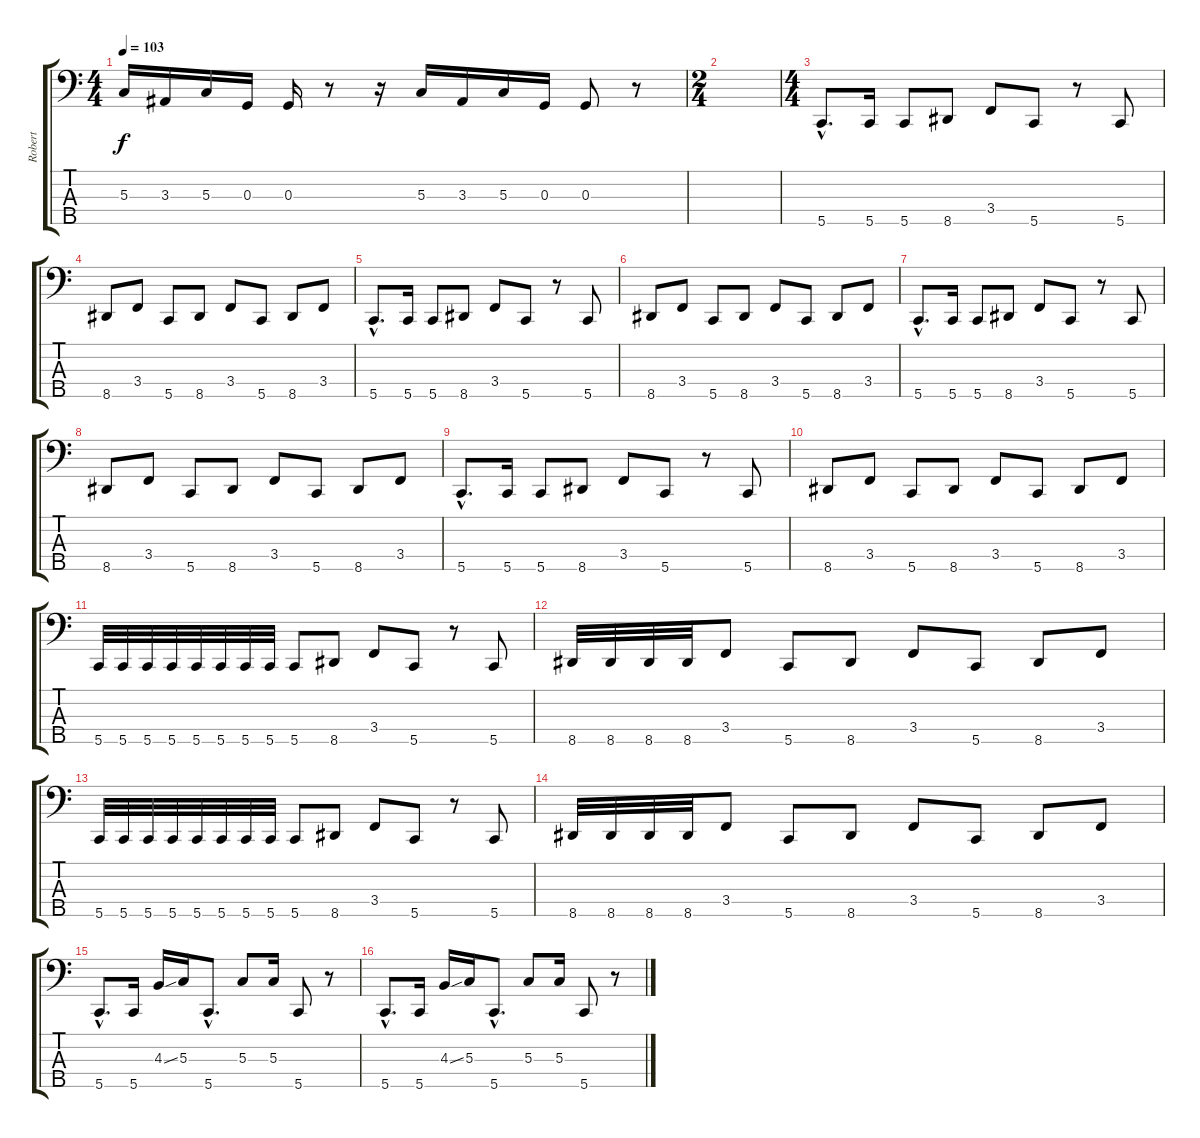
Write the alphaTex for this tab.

\track ("Robert" "Robert") {instrument electricbassfinger}
\staff {score tabs}
\tuning (F2 C2 G1 D1 G0) {hide}
\ts (4 4)
\tempo 103
\clef f4
\ks c
5.3.16{dy f} 3.3.16 5.3.16 0.3.16 0.3.16 r.8 r.16 5.3.16 3.3.16 5.3.16 0.3.16 0.3.8 r.8 |
\ts (2 4)
|
\ts (4 4)
5.5{hac}.8{d} 5.5.16 5.5.8 8.5.8 3.4.8 5.5.8 r.8 5.5.8 |
8.5.8 3.4.8 5.5.8 8.5.8 3.4.8 5.5.8 8.5.8 3.4.8 |
5.5{hac}.8{d} 5.5.16 5.5.8 8.5.8 3.4.8 5.5.8 r.8 5.5.8 |
8.5.8 3.4.8 5.5.8 8.5.8 3.4.8 5.5.8 8.5.8 3.4.8 |
5.5{hac}.8{d} 5.5.16 5.5.8 8.5.8 3.4.8 5.5.8 r.8 5.5.8 |
8.5.8 3.4.8 5.5.8 8.5.8 3.4.8 5.5.8 8.5.8 3.4.8 |
5.5{hac}.8{d} 5.5.16 5.5.8 8.5.8 3.4.8 5.5.8 r.8 5.5.8 |
8.5.8 3.4.8 5.5.8 8.5.8 3.4.8 5.5.8 8.5.8 3.4.8 |
5.5.32 5.5.32 5.5.32 5.5.32 5.5.32 5.5.32 5.5.32 5.5.32 5.5.8 8.5.8 3.4.8 5.5.8 r.8 5.5.8 |
8.5.32 8.5.32 8.5.32 8.5.32 3.4.8 5.5.8 8.5.8 3.4.8 5.5.8 8.5.8 3.4.8 |
5.5.32 5.5.32 5.5.32 5.5.32 5.5.32 5.5.32 5.5.32 5.5.32 5.5.8 8.5.8 3.4.8 5.5.8 r.8 5.5.8 |
8.5.32 8.5.32 8.5.32 8.5.32 3.4.8 5.5.8 8.5.8 3.4.8 5.5.8 8.5.8 3.4.8 |
5.5{hac}.8{d} 5.5.16 4.3{ss}.16 5.3.16 5.5{hac}.8{d} 5.3.8 5.3.16 5.5.8 r.8 |
5.5{hac}.8{d} 5.5.16 4.3{ss}.16 5.3.16 5.5{hac}.8{d} 5.3.8 5.3.16 5.5.8 r.8
